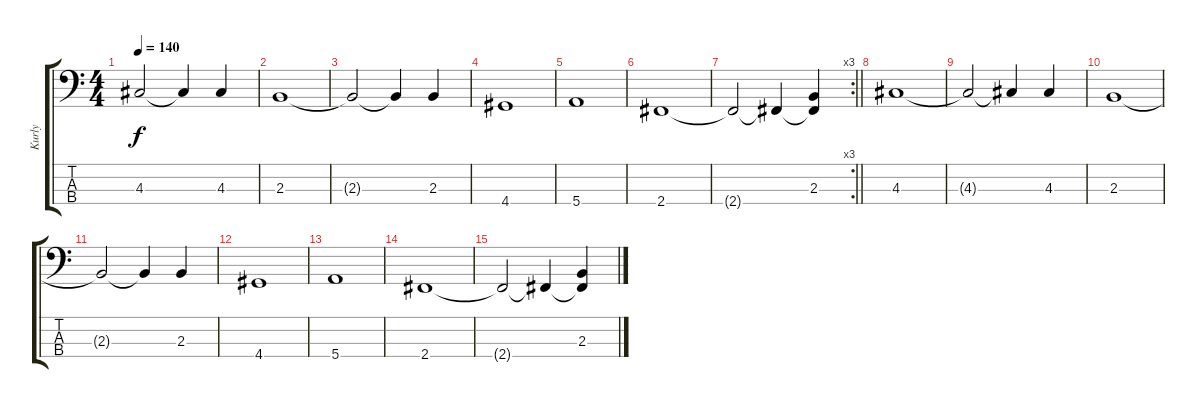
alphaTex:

\track ("Kurly" "Kurly") {instrument electricbassfinger}
\staff {score tabs}
\tuning (G2 D2 A1 E1) {hide}
\ts (4 4)
\tempo 140
\clef f4
\ks c
4.3{t}.2{dy f} 4.3{t}.4 4.3.4 |
2.3.1 |
2.3{t}.2 2.3{t}.4 2.3.4 |
4.4.1 |
5.4.1 |
2.4.1 |
\rc 3
\barLineRight lightlight
2.4{t}.2 2.4{t}.4 (2.3 2.4{t}).4 |
4.3.1 |
4.3{t}.2 4.3{t}.4 4.3.4 |
2.3.1 |
2.3{t}.2 2.3{t}.4 2.3.4 |
4.4.1 |
5.4.1 |
2.4.1 |
2.4{t}.2 2.4{t}.4 (2.3 2.4{t}).4
